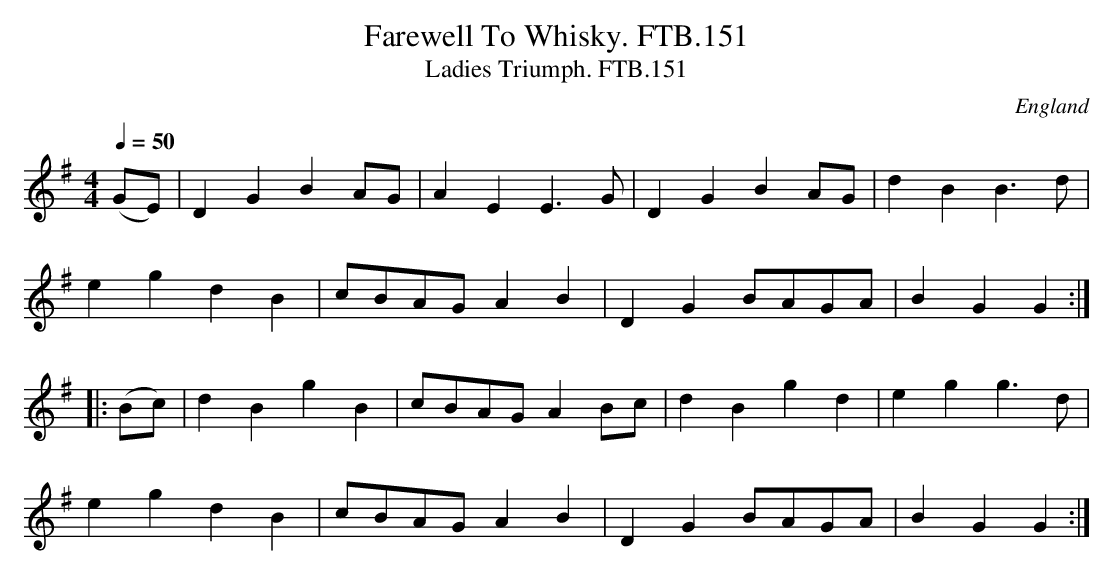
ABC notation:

X:1
T:Farewell To Whisky. FTB.151
T:Ladies Triumph. FTB.151
M:4/4
L:1/4
Q:50
O:England
K:G major
(G/E/)|DG BA/G/|AE E>G|DG BA/G/|dB B>d|
eg dB|c/B/A/G/ AB|DG B/A/G/A/|BGG:|
|:(B/c/)|dB gB|c/B/A/G/ AB/c/|dB gd|eg g>d|
eg dB|c/B/A/G/ AB|DG B/A/G/A/|BGG:|
